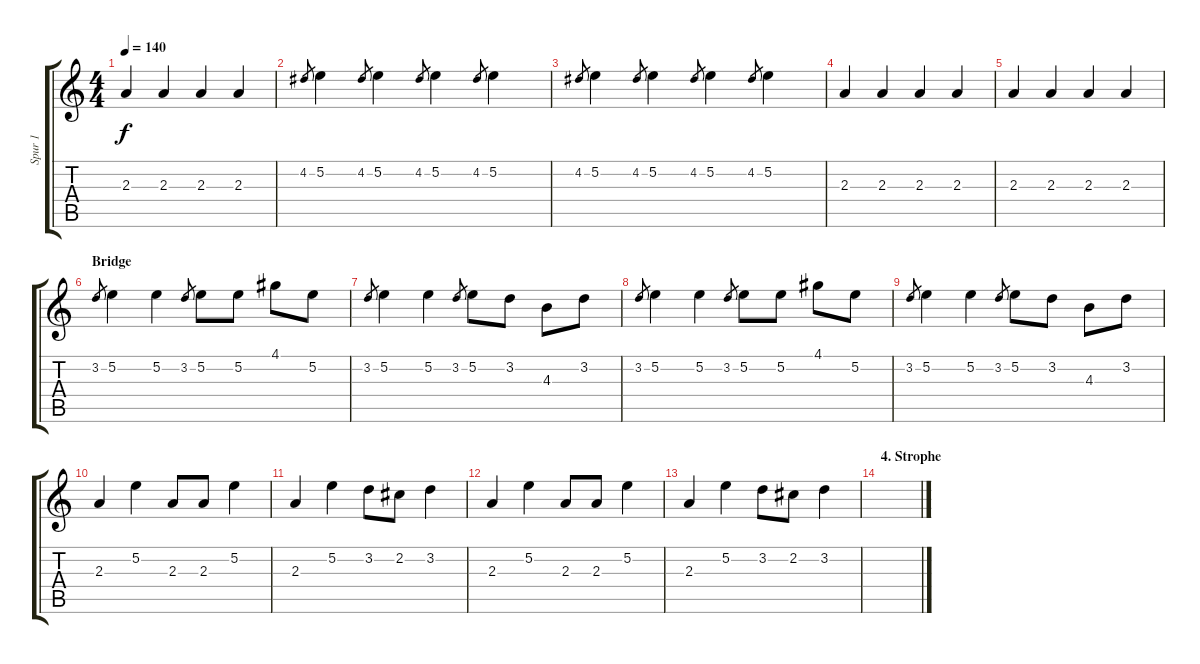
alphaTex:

\track ("Spur 1" "Spur 1") {instrument distortionguitar}
\staff {score tabs}
\tuning (E4 B3 G3 D3 A2 E2) {hide}
\ts (4 4)
\tempo 140
\clef g2
\ks c
2.3.4{dy f} 2.3.4 2.3.4 2.3.4 |
4.2.8{gr} 5.2.4 4.2.8{gr} 5.2.4 4.2.8{gr} 5.2.4 4.2.8{gr} 5.2.4 |
4.2.8{gr} 5.2.4 4.2.8{gr} 5.2.4 4.2.8{gr} 5.2.4 4.2.8{gr} 5.2.4 |
2.3.4 2.3.4 2.3.4 2.3.4 |
2.3.4 2.3.4 2.3.4 2.3.4 |
\section ("" "Bridge")
3.2.8{gr} 5.2.4 5.2.4 3.2.8{gr} 5.2.8 5.2.8 4.1.8 5.2.8 |
3.2.8{gr} 5.2.4 5.2.4 3.2.8{gr} 5.2.8 3.2.8 4.3.8 3.2.8 |
3.2.8{gr} 5.2.4 5.2.4 3.2.8{gr} 5.2.8 5.2.8 4.1.8 5.2.8 |
3.2.8{gr} 5.2.4 5.2.4 3.2.8{gr} 5.2.8 3.2.8 4.3.8 3.2.8 |
2.3.4 5.2.4 2.3.8 2.3.8 5.2.4 |
2.3.4 5.2.4 3.2.8 2.2.8 3.2.4 |
2.3.4 5.2.4 2.3.8 2.3.8 5.2.4 |
2.3.4 5.2.4 3.2.8 2.2.8 3.2.4 |
\section ("" "4. Strophe")
